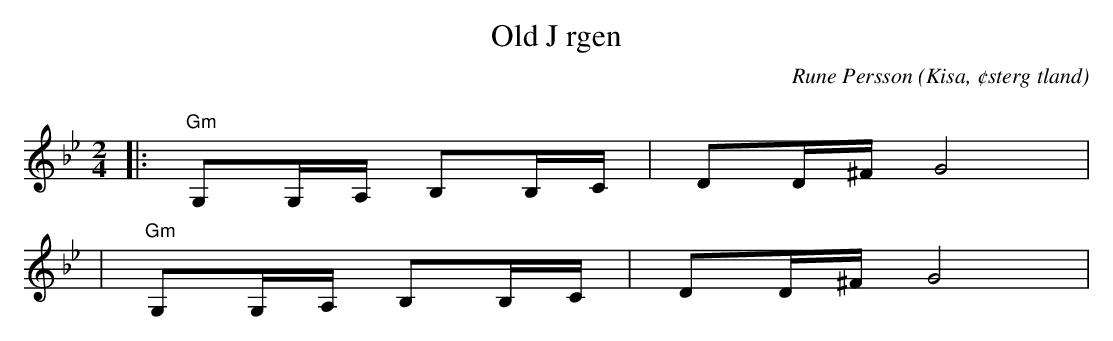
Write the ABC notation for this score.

X:1
T:Old J rgen
C:Rune Persson
O:Kisa, ¢sterg tland
Q:60
M:2/4
L:1/8
K:Gm
|:"Gm"G,G,/A,/ B,B,/C/|DD/^F/ G4|
|"Gm"G,G,/A,/ B,B,/C/|DD/^F/ G4|
